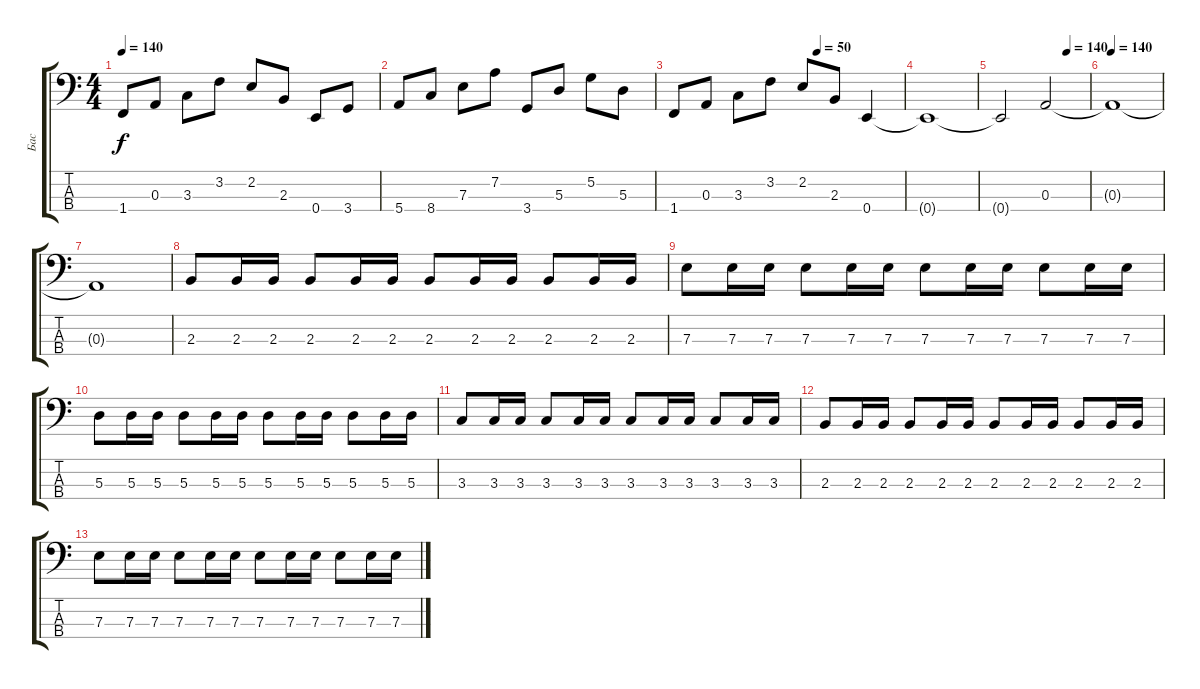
\track ("Бас" "Бас") {instrument electricbassfinger}
\staff {score tabs}
\tuning (G2 D2 A1 E1) {hide}
\ts (4 4)
\tempo 140
\clef f4
\ks c
1.4.8{dy f} 0.3.8 3.3.8 3.2.8 2.2.8 2.3.8 0.4.8 3.4.8 |
5.4.8 8.4.8 7.3.8 7.2.8 3.4.8 5.3.8 5.2.8 5.3.8 |
\tempo (50 0.625)
1.4.8 0.3.8 3.3.8 3.2.8 2.2.8 2.3.8 0.4.4 |
0.4{t}.1 |
\tempo (140 0.75)
0.4{t}.2 0.3.2 |
\tempo 140
0.3{t}.1 |
0.3{t}.1 |
2.3.8 2.3.16 2.3.16 2.3.8 2.3.16 2.3.16 2.3.8 2.3.16 2.3.16 2.3.8 2.3.16 2.3.16 |
7.3.8 7.3.16 7.3.16 7.3.8 7.3.16 7.3.16 7.3.8 7.3.16 7.3.16 7.3.8 7.3.16 7.3.16 |
5.3.8 5.3.16 5.3.16 5.3.8 5.3.16 5.3.16 5.3.8 5.3.16 5.3.16 5.3.8 5.3.16 5.3.16 |
3.3.8 3.3.16 3.3.16 3.3.8 3.3.16 3.3.16 3.3.8 3.3.16 3.3.16 3.3.8 3.3.16 3.3.16 |
2.3.8 2.3.16 2.3.16 2.3.8 2.3.16 2.3.16 2.3.8 2.3.16 2.3.16 2.3.8 2.3.16 2.3.16 |
7.3.8 7.3.16 7.3.16 7.3.8 7.3.16 7.3.16 7.3.8 7.3.16 7.3.16 7.3.8 7.3.16 7.3.16
